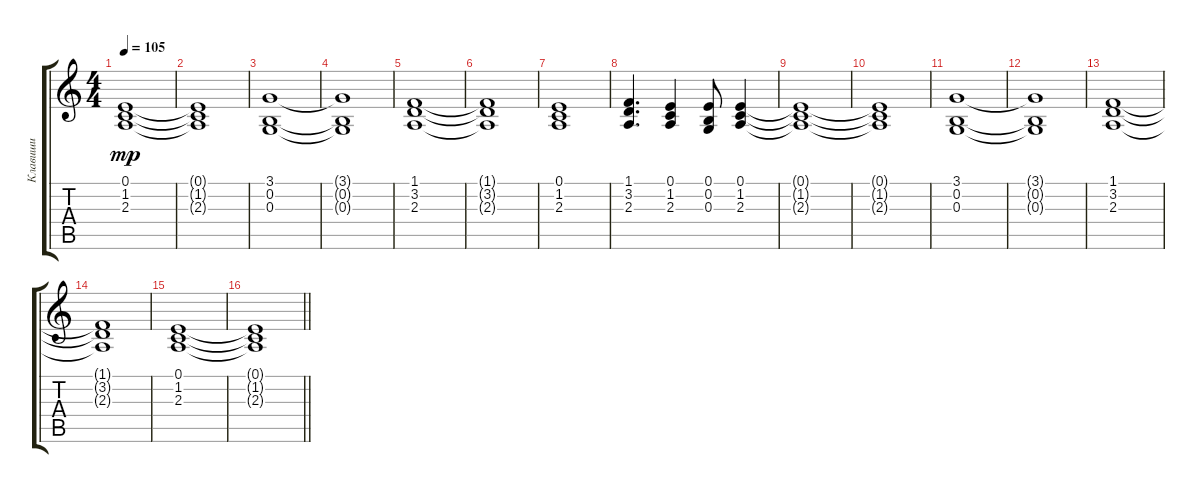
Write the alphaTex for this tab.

\track ("Клавиши " "Клавиши ") {instrument synthstrings1}
\staff {score tabs}
\tuning (E4 B3 G3 D3 A2 E2) {hide}
\ts (4 4)
\tempo 105
\clef g2
\ks c
(0.1{t} 1.2{t} 2.3{t}).1{dy mp} |
(0.1{t} 1.2{t} 2.3{t}).1 |
(3.1 0.2 0.3).1 |
(3.1{t} 0.2{t} 0.3{t}).1 |
(1.1 3.2 2.3).1 |
(1.1{t} 3.2{t} 2.3{t}).1 |
(0.1 1.2 2.3).1 |
(1.1 3.2 2.3).4{d} (0.1 1.2 2.3).4 (0.1 0.2 0.3).8 (0.1 1.2 2.3).4 |
(0.1{t} 1.2{t} 2.3{t}).1 |
(0.1{t} 1.2{t} 2.3{t}).1 |
(3.1 0.2 0.3).1 |
(3.1{t} 0.2{t} 0.3{t}).1 |
(1.1 3.2 2.3).1 |
(1.1{t} 3.2{t} 2.3{t}).1 |
(0.1 1.2 2.3).1 |
\barLineRight lightlight
(0.1{t} 1.2{t} 2.3{t}).1
